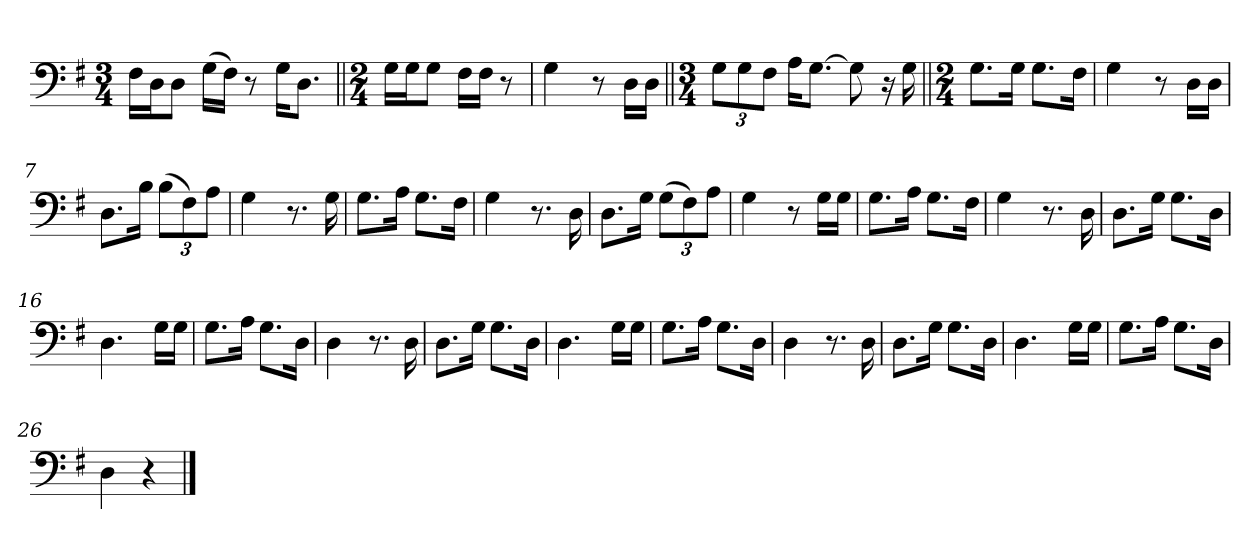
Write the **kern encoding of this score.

**kern
*part1
*staff1
*clefF4
*k[f#]
*M3/4
=1
16F#\LL
16D\J
8D\J
(16G\LL
16F#\JJ)
8r
16G\KL
8.D\J
=2||
*M2/4
16G\LL
16G\J
8G\J
16F#\LL
16F#\JJ
8r
=3
4G\
8r
16D\LL
16D\JJ
=4||
*M3/4
12G\L
12G\
12F#\J
16A\KL
[8.G\J
8G\]
16r
16G\
=5||
*M2/4
8.G\L
16G\Jk
8.G\L
16F#\Jk
=6
4G\
8r
16D\LL
16D\JJ
=7
8.D\L
16B\Jk
(12B\L
12F#\)
12A\J
=8
4G\
8.r
16G\
=9
8.G\L
16A\Jk
8.G\L
16F#\Jk
=10
4G\
8.r
16D\
=11
8.D\L
16G\Jk
(12G\L
12F#\)
12A\J
=12
4G\
8r
16G\LL
16G\JJ
=13
8.G\L
16A\Jk
8.G\L
16F#\Jk
=14
4G\
8.r
16D\
=15
8.D\L
16G\Jk
8.G\L
16D\Jk
=16
4.D\
16G\LL
16G\JJ
=17
8.G\L
16A\Jk
8.G\L
16D\Jk
=18
4D\
8.r
16D\
=19
8.D\L
16G\Jk
8.G\L
16D\Jk
=20
4.D\
16G\LL
16G\JJ
=21
8.G\L
16A\Jk
8.G\L
16D\Jk
=22
4D\
8.r
16D\
=23
8.D\L
16G\Jk
8.G\L
16D\Jk
=24
4.D\
16G\LL
16G\JJ
=25
8.G\L
16A\Jk
8.G\L
16D\Jk
=26
4D\
4r
==
*-
